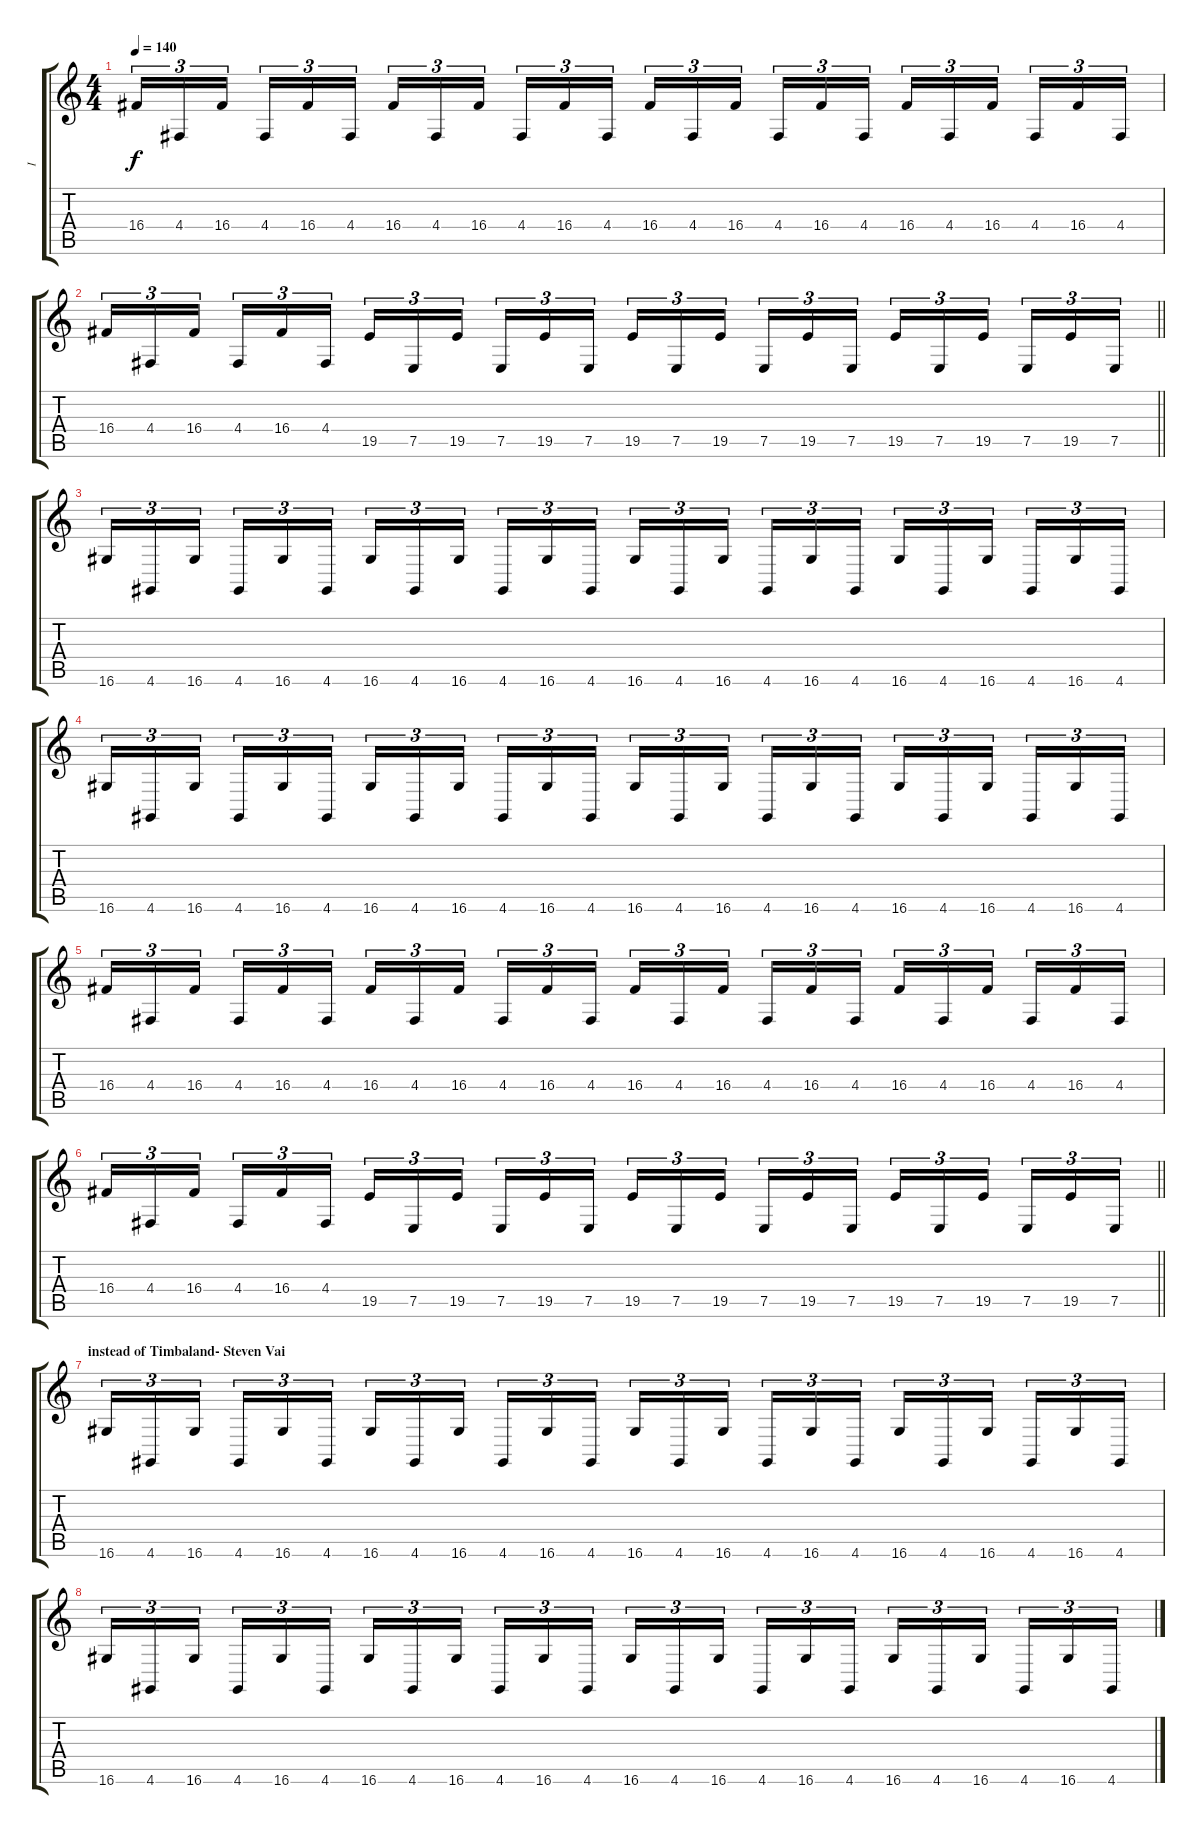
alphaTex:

\track ("I" "I") {instrument synthbrass1}
\staff {score tabs}
\tuning (E4 B3 G3 D3 A2 E2) {hide}
\ts (4 4)
\tempo 140
\clef g2
\ks c
16.4.16{tu (3 2) dy f} 4.4.16{tu (3 2)} 16.4.16{tu (3 2) beam splitsecondary} 4.4.16{tu (3 2)} 16.4.16{tu (3 2)} 4.4.16{tu (3 2)} 16.4.16{tu (3 2)} 4.4.16{tu (3 2)} 16.4.16{tu (3 2) beam splitsecondary} 4.4.16{tu (3 2)} 16.4.16{tu (3 2)} 4.4.16{tu (3 2)} 16.4.16{tu (3 2)} 4.4.16{tu (3 2)} 16.4.16{tu (3 2) beam splitsecondary} 4.4.16{tu (3 2)} 16.4.16{tu (3 2)} 4.4.16{tu (3 2)} 16.4.16{tu (3 2)} 4.4.16{tu (3 2)} 16.4.16{tu (3 2) beam splitsecondary} 4.4.16{tu (3 2)} 16.4.16{tu (3 2)} 4.4.16{tu (3 2)} |
\barLineRight lightlight
16.4.16{tu (3 2)} 4.4.16{tu (3 2)} 16.4.16{tu (3 2) beam splitsecondary} 4.4.16{tu (3 2)} 16.4.16{tu (3 2)} 4.4.16{tu (3 2)} 19.5.16{tu (3 2)} 7.5.16{tu (3 2)} 19.5.16{tu (3 2) beam splitsecondary} 7.5.16{tu (3 2)} 19.5.16{tu (3 2)} 7.5.16{tu (3 2)} 19.5.16{tu (3 2)} 7.5.16{tu (3 2)} 19.5.16{tu (3 2) beam splitsecondary} 7.5.16{tu (3 2)} 19.5.16{tu (3 2)} 7.5.16{tu (3 2)} 19.5.16{tu (3 2)} 7.5.16{tu (3 2)} 19.5.16{tu (3 2) beam splitsecondary} 7.5.16{tu (3 2)} 19.5.16{tu (3 2)} 7.5.16{tu (3 2)} |
16.6.16{tu (3 2)} 4.6.16{tu (3 2)} 16.6.16{tu (3 2) beam splitsecondary} 4.6.16{tu (3 2)} 16.6.16{tu (3 2)} 4.6.16{tu (3 2)} 16.6.16{tu (3 2)} 4.6.16{tu (3 2)} 16.6.16{tu (3 2) beam splitsecondary} 4.6.16{tu (3 2)} 16.6.16{tu (3 2)} 4.6.16{tu (3 2)} 16.6.16{tu (3 2)} 4.6.16{tu (3 2)} 16.6.16{tu (3 2) beam splitsecondary} 4.6.16{tu (3 2)} 16.6.16{tu (3 2)} 4.6.16{tu (3 2)} 16.6.16{tu (3 2)} 4.6.16{tu (3 2)} 16.6.16{tu (3 2) beam splitsecondary} 4.6.16{tu (3 2)} 16.6.16{tu (3 2)} 4.6.16{tu (3 2)} |
16.6.16{tu (3 2)} 4.6.16{tu (3 2)} 16.6.16{tu (3 2) beam splitsecondary} 4.6.16{tu (3 2)} 16.6.16{tu (3 2)} 4.6.16{tu (3 2)} 16.6.16{tu (3 2)} 4.6.16{tu (3 2)} 16.6.16{tu (3 2) beam splitsecondary} 4.6.16{tu (3 2)} 16.6.16{tu (3 2)} 4.6.16{tu (3 2)} 16.6.16{tu (3 2)} 4.6.16{tu (3 2)} 16.6.16{tu (3 2) beam splitsecondary} 4.6.16{tu (3 2)} 16.6.16{tu (3 2)} 4.6.16{tu (3 2)} 16.6.16{tu (3 2)} 4.6.16{tu (3 2)} 16.6.16{tu (3 2) beam splitsecondary} 4.6.16{tu (3 2)} 16.6.16{tu (3 2)} 4.6.16{tu (3 2)} |
16.4.16{tu (3 2)} 4.4.16{tu (3 2)} 16.4.16{tu (3 2) beam splitsecondary} 4.4.16{tu (3 2)} 16.4.16{tu (3 2)} 4.4.16{tu (3 2)} 16.4.16{tu (3 2)} 4.4.16{tu (3 2)} 16.4.16{tu (3 2) beam splitsecondary} 4.4.16{tu (3 2)} 16.4.16{tu (3 2)} 4.4.16{tu (3 2)} 16.4.16{tu (3 2)} 4.4.16{tu (3 2)} 16.4.16{tu (3 2) beam splitsecondary} 4.4.16{tu (3 2)} 16.4.16{tu (3 2)} 4.4.16{tu (3 2)} 16.4.16{tu (3 2)} 4.4.16{tu (3 2)} 16.4.16{tu (3 2) beam splitsecondary} 4.4.16{tu (3 2)} 16.4.16{tu (3 2)} 4.4.16{tu (3 2)} |
\barLineRight lightlight
16.4.16{tu (3 2)} 4.4.16{tu (3 2)} 16.4.16{tu (3 2) beam splitsecondary} 4.4.16{tu (3 2)} 16.4.16{tu (3 2)} 4.4.16{tu (3 2)} 19.5.16{tu (3 2)} 7.5.16{tu (3 2)} 19.5.16{tu (3 2) beam splitsecondary} 7.5.16{tu (3 2)} 19.5.16{tu (3 2)} 7.5.16{tu (3 2)} 19.5.16{tu (3 2)} 7.5.16{tu (3 2)} 19.5.16{tu (3 2) beam splitsecondary} 7.5.16{tu (3 2)} 19.5.16{tu (3 2)} 7.5.16{tu (3 2)} 19.5.16{tu (3 2)} 7.5.16{tu (3 2)} 19.5.16{tu (3 2) beam splitsecondary} 7.5.16{tu (3 2)} 19.5.16{tu (3 2)} 7.5.16{tu (3 2)} |
\section ("" "instead of Timbaland- Steven Vai")
16.6.16{tu (3 2)} 4.6.16{tu (3 2)} 16.6.16{tu (3 2) beam splitsecondary} 4.6.16{tu (3 2)} 16.6.16{tu (3 2)} 4.6.16{tu (3 2)} 16.6.16{tu (3 2)} 4.6.16{tu (3 2)} 16.6.16{tu (3 2) beam splitsecondary} 4.6.16{tu (3 2)} 16.6.16{tu (3 2)} 4.6.16{tu (3 2)} 16.6.16{tu (3 2)} 4.6.16{tu (3 2)} 16.6.16{tu (3 2) beam splitsecondary} 4.6.16{tu (3 2)} 16.6.16{tu (3 2)} 4.6.16{tu (3 2)} 16.6.16{tu (3 2)} 4.6.16{tu (3 2)} 16.6.16{tu (3 2) beam splitsecondary} 4.6.16{tu (3 2)} 16.6.16{tu (3 2)} 4.6.16{tu (3 2)} |
16.6.16{tu (3 2)} 4.6.16{tu (3 2)} 16.6.16{tu (3 2) beam splitsecondary} 4.6.16{tu (3 2)} 16.6.16{tu (3 2)} 4.6.16{tu (3 2)} 16.6.16{tu (3 2)} 4.6.16{tu (3 2)} 16.6.16{tu (3 2) beam splitsecondary} 4.6.16{tu (3 2)} 16.6.16{tu (3 2)} 4.6.16{tu (3 2)} 16.6.16{tu (3 2)} 4.6.16{tu (3 2)} 16.6.16{tu (3 2) beam splitsecondary} 4.6.16{tu (3 2)} 16.6.16{tu (3 2)} 4.6.16{tu (3 2)} 16.6.16{tu (3 2)} 4.6.16{tu (3 2)} 16.6.16{tu (3 2) beam splitsecondary} 4.6.16{tu (3 2)} 16.6.16{tu (3 2)} 4.6.16{tu (3 2)}
